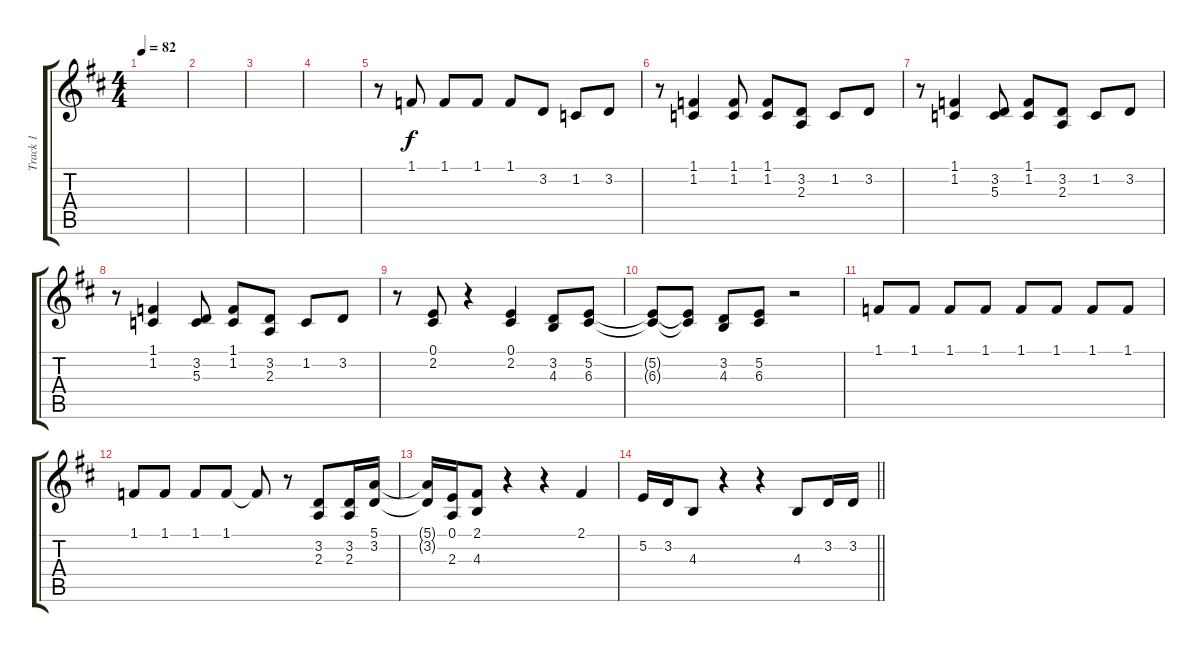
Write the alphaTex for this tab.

\track ("Track 1" "Track 1") {instrument tenorsax}
\staff {score tabs}
\tuning (E4 B3 G3 D3 A2 E2) {hide}
\ts (4 4)
\tempo 82
\clef g2
\ks d
|
|
|
|
r.8 1.1.8 1.1.8 1.1.8 1.1.8 3.2.8 1.2.8 3.2.8 |
r.8 (1.1 1.2).4 (1.1 1.2).8 (1.1 1.2).8 (3.2 2.3).8 1.2.8 3.2.8 |
r.8 (1.1 1.2).4 (3.2 5.3).8 (1.1 1.2).8 (3.2 2.3).8 1.2.8 3.2.8 |
r.8 (1.1 1.2).4 (3.2 5.3).8 (1.1 1.2).8 (3.2 2.3).8 1.2.8 3.2.8 |
r.8 (0.1 2.2).8 r.4 (0.1 2.2).4 (3.2 4.3).8 (5.2 6.3).8 |
(5.2{t} 6.3{t}).8 (5.2{t} 6.3{t}).8 (3.2 4.3).8 (5.2 6.3).8 r.2 |
1.1.8 1.1.8 1.1.8 1.1.8 1.1.8 1.1.8 1.1.8 1.1.8 |
1.1.8 1.1.8 1.1.8 1.1.8 1.1{t}.8 r.8 (3.2 2.3).8 (3.2 2.3).16 (5.1 3.2).16 |
(5.1{t} 3.2{t}).16 (0.1 2.3).16 (2.1 4.3).8 r.4 r.4 2.1.4 |
\barLineRight lightlight
5.2.16 3.2.16 4.3.8 r.4 r.4 4.3.8 3.2.16 3.2.16
